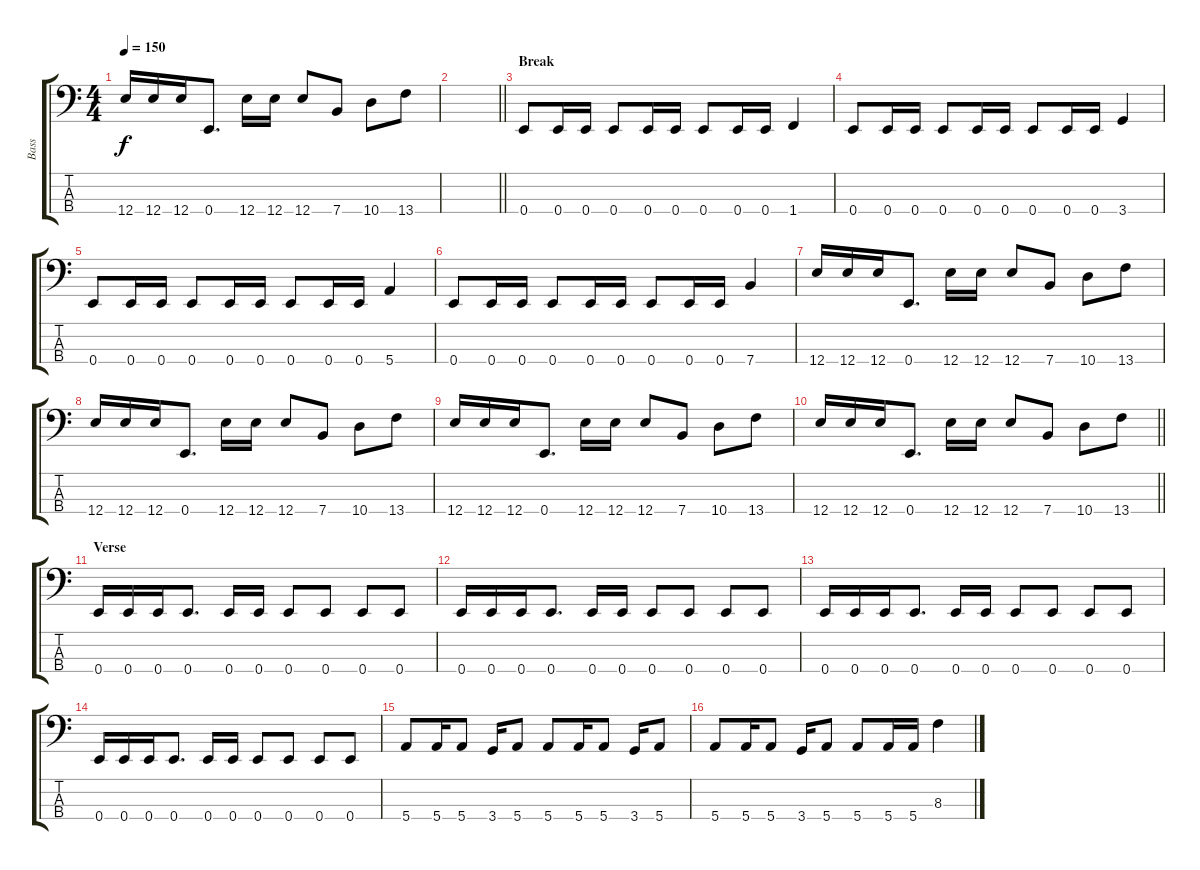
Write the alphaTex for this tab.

\track ("Bass" "Bass") {instrument electricbasspick}
\staff {score tabs}
\tuning (G2 D2 A1 E1) {hide}
\ts (4 4)
\tempo 150
\clef f4
\ks c
12.4.16{dy f} 12.4.16 12.4.16 0.4.8{d} 12.4.16 12.4.16 12.4.8 7.4.8 10.4.8 13.4.8 |
\barLineRight lightlight
|
\section ("" "Break")
0.4.8 0.4.16 0.4.16 0.4.8 0.4.16 0.4.16 0.4.8 0.4.16 0.4.16 1.4.4 |
0.4.8 0.4.16 0.4.16 0.4.8 0.4.16 0.4.16 0.4.8 0.4.16 0.4.16 3.4.4 |
0.4.8 0.4.16 0.4.16 0.4.8 0.4.16 0.4.16 0.4.8 0.4.16 0.4.16 5.4.4 |
0.4.8 0.4.16 0.4.16 0.4.8 0.4.16 0.4.16 0.4.8 0.4.16 0.4.16 7.4.4 |
12.4.16 12.4.16 12.4.16 0.4.8{d} 12.4.16 12.4.16 12.4.8 7.4.8 10.4.8 13.4.8 |
12.4.16 12.4.16 12.4.16 0.4.8{d} 12.4.16 12.4.16 12.4.8 7.4.8 10.4.8 13.4.8 |
12.4.16 12.4.16 12.4.16 0.4.8{d} 12.4.16 12.4.16 12.4.8 7.4.8 10.4.8 13.4.8 |
\barLineRight lightlight
12.4.16 12.4.16 12.4.16 0.4.8{d} 12.4.16 12.4.16 12.4.8 7.4.8 10.4.8 13.4.8 |
\section ("" "Verse")
0.4.16 0.4.16 0.4.16 0.4.8{d} 0.4.16 0.4.16 0.4.8 0.4.8 0.4.8 0.4.8 |
0.4.16 0.4.16 0.4.16 0.4.8{d} 0.4.16 0.4.16 0.4.8 0.4.8 0.4.8 0.4.8 |
0.4.16 0.4.16 0.4.16 0.4.8{d} 0.4.16 0.4.16 0.4.8 0.4.8 0.4.8 0.4.8 |
0.4.16 0.4.16 0.4.16 0.4.8{d} 0.4.16 0.4.16 0.4.8 0.4.8 0.4.8 0.4.8 |
5.4.8 5.4.16 5.4.8 3.4.16 5.4.8 5.4.8 5.4.16 5.4.8 3.4.16 5.4.8 |
5.4.8 5.4.16 5.4.8 3.4.16 5.4.8 5.4.8 5.4.16 5.4.16 8.3.4
